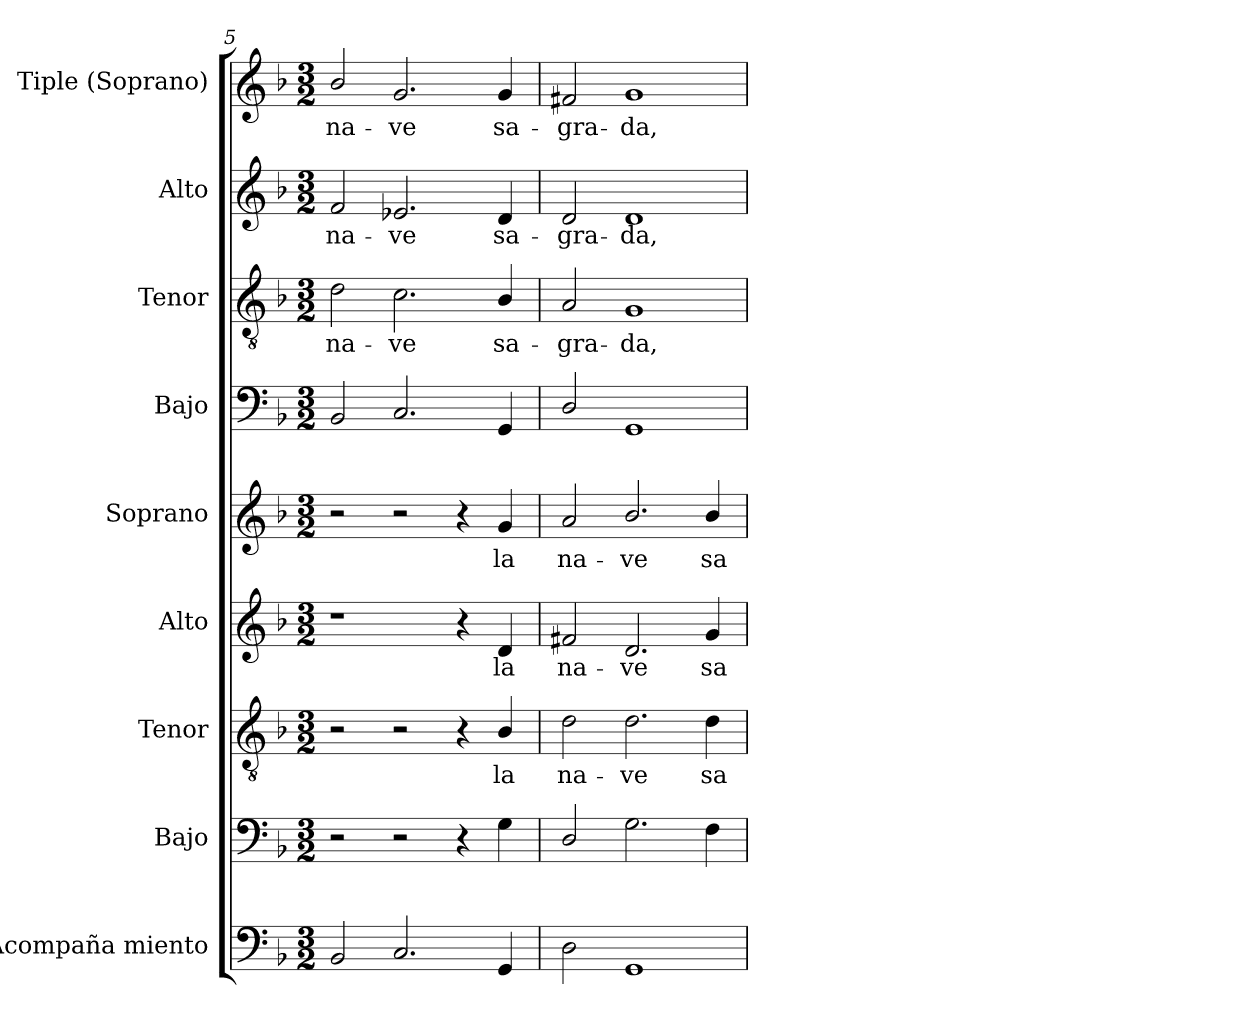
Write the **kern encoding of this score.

**kern	**kern	**kern	**text	**kern	**text	**kern	**text	**kern	**kern	**text	**kern	**text	**kern	**text
*part9	*part8	*part7	*part7	*part6	*part6	*part5	*part5	*part4	*part3	*part3	*part2	*part2	*part1	*part1
*staff9	*staff8	*staff7	*staff7	*staff6	*staff6	*staff5	*staff5	*staff4	*staff3	*staff3	*staff2	*staff2	*staff1	*staff1
*I"Acompaña miento	*I"Bajo	*I"Tenor	*	*I"Alto	*	*I"Soprano	*	*I"Bajo	*I"Tenor	*	*I"Alto	*	*I"Tiple (Soprano)	*
*I'Ac.	*I'B.	*I'T.	*	*I'A.	*	*I'S.	*	*I'B.	*I'T.	*	*I'A.	*	*I'S.	*
*clefF4	*clefF4	*clefGv2	*	*clefG2	*	*clefG2	*	*clefF4	*clefGv2	*	*clefG2	*	*clefG2	*
*	*	*ITrd7c12	*	*	*	*	*	*	*ITrd7c12	*	*	*	*	*
*k[b-]	*k[b-]	*k[b-]	*	*k[b-]	*	*k[b-]	*	*k[b-]	*k[b-]	*	*k[b-]	*	*k[b-]	*
*F:	*F:	*F:	*	*F:	*	*F:	*	*F:	*F:	*	*F:	*	*F:	*
*M3/2	*M3/2	*M3/2	*	*M3/2	*	*M3/2	*	*M3/2	*M3/2	*	*M3/2	*	*M3/2	*
=5	=5	=5	=5	=5	=5	=5	=5	=5	=5	=5	=5	=5	=5	=5
!	!	!	!	!	!	!	!	!	!	!LO:LY:b:color=#000000	!	!	!	!
!	!	!	!	!	!	!	!	!	!	!	!	!LO:LY:b:color=#000000	!	!
!	!	!	!	!	!	!	!	!	!	!	!	!	!	!LO:LY:b:color=#000000
2BB-i/	2r	2r	.	1r	.	2r	.	2BB-i/	2Di\	na-	2fi/	na-	2b-i/	na-
!	!	!	!	!	!	!	!	!	!	!LO:LY:b:color=#000000	!	!	!	!
!	!	!	!	!	!	!	!	!	!	!	!	!LO:LY:b:color=#000000	!	!
!	!	!	!	!	!	!	!	!	!	!	!	!	!	!LO:LY:b:color=#000000
2.Ci/	2r	2r	.	.	.	2r	.	2.Ci/	2.Ci\	-ve	2.e-Xi/	-ve	2.gi/	-ve
.	4r	4r	.	4r	.	4r	.	.	.	.	.	.	.	.
!	!	!	!LO:LY:b:color=#000000	!	!	!	!	!	!	!	!	!	!	!
!	!	!	!	!	!LO:LY:b:color=#000000	!	!	!	!	!	!	!	!	!
!	!	!	!	!	!	!	!LO:LY:b:color=#000000	!	!	!	!	!	!	!
!	!	!	!	!	!	!	!	!	!	!LO:LY:b:color=#000000	!	!	!	!
!	!	!	!	!	!	!	!	!	!	!	!	!LO:LY:b:color=#000000	!	!
!	!	!	!	!	!	!	!	!	!	!	!	!	!	!LO:LY:b:color=#000000
4GGi/	4Gi\	4BB-i/	la	4di/	la	4gi/	la	4GGi/	4BB-i/	sa-	4di/	sa-	4gi/	sa-
!!LO:LB:g=z
=6	=6	=6	=6	=6	=6	=6	=6	=6	=6	=6	=6	=6	=6	=6
!	!	!	!LO:LY:b:color=#000000	!	!	!	!	!	!	!	!	!	!	!
!	!	!	!	!	!LO:LY:b:color=#000000	!	!	!	!	!	!	!	!	!
!	!	!	!	!	!	!	!LO:LY:b:color=#000000	!	!	!	!	!	!	!
!	!	!	!	!	!	!	!	!	!	!LO:LY:b:color=#000000	!	!	!	!
!	!	!	!	!	!	!	!	!	!	!	!	!LO:LY:b:color=#000000	!	!
!	!	!	!	!	!	!	!	!	!	!	!	!	!	!LO:LY:b:color=#000000
2Di\	2Di/	2Di\	na-	2f#Xi/	na-	2ai/	na-	2Di/	2AAi/	-gra-	2di/	-gra-	2f#Xi/	-gra-
!	!	!	!LO:LY:b:color=#000000	!	!	!	!	!	!	!	!	!	!	!
!	!	!	!	!	!LO:LY:b:color=#000000	!	!	!	!	!	!	!	!	!
!	!	!	!	!	!	!	!LO:LY:b:color=#000000	!	!	!	!	!	!	!
!	!	!	!	!	!	!	!	!	!	!LO:LY:b:color=#000000	!	!	!	!
!	!	!	!	!	!	!	!	!	!	!	!	!LO:LY:b:color=#000000	!	!
!	!	!	!	!	!	!	!	!	!	!	!	!	!	!LO:LY:b:color=#000000
1GGi	2.Gi\	2.Di\	-ve	2.di/	-ve	2.b-i/	-ve	1GGi	1GGi	-da,	1di	-da,	1gi	-da,
!	!	!	!LO:LY:b:color=#000000	!	!	!	!	!	!	!	!	!	!	!
!	!	!	!	!	!LO:LY:b:color=#000000	!	!	!	!	!	!	!	!	!
!	!	!	!	!	!	!	!LO:LY:b:color=#000000	!	!	!	!	!	!	!
.	4Fi\	4Di\	sa-	4gi/	sa-	4b-i/	sa-	.	.	.	.	.	.	.
=	=	=	=	=	=	=	=	=	=	=	=	=	=	=
*-	*-	*-	*-	*-	*-	*-	*-	*-	*-	*-	*-	*-	*-	*-
